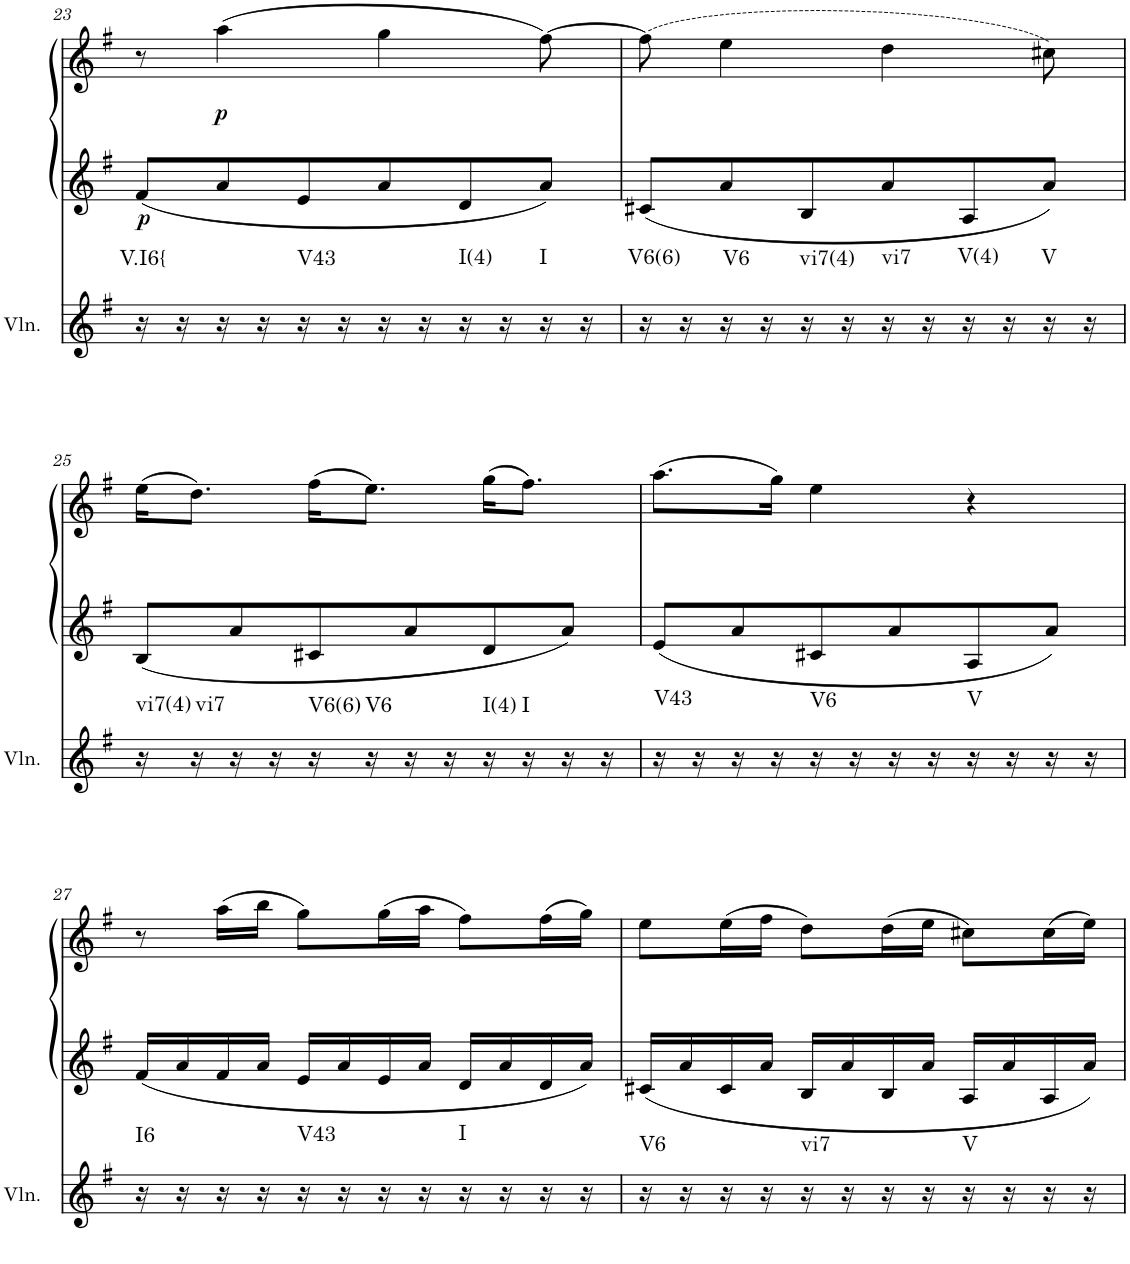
**kern	**harte	**kern	**kern	**dynam
*part2	*part2	*part1	*part1	*part1
*staff3	*	*staff2	*staff1	*staff1/2
*I"Violin	*	*I"Klavier linke Hand	*	*
*I'Vln.	*	*	*	*
!!LO:PB:g=z
*clefG2	*	*clefF4	*clefG2	*
*k[f#]	*	*k[f#]	*k[f#]	*
*M3/4	*	*M3/4	*M3/4	*
=23	=23	=23	=23	=23
!	!LO:H:kt=V.I6{	!	!	!LO:DY:b=2
16r	N	8f#/L	8r	p
16r	.	.	.	.
!	!	!	!	!LO:DY:b
16r	.	8a/	(4aa\	p
16r	.	.	.	.
!	!LO:H:kt=V43	!	!	!
16r	N	8e/	.	.
16r	.	.	.	.
16r	.	8a/	4gg\	.
16r	.	.	.	.
!	!LO:H:kt=I(4)	!	!	!
16r	N	8d/	.	.
16r	.	.	.	.
!	!LO:H:kt=I	!	!	!
16r	N	8a/J	[8ff#\)	.
16r	.	.	.	.
=24	=24	=24	=24	=24
!	!LO:H:kt=V6(6)	!	!	!
16r	N	8c#X/L	(8ff#\]	.
16r	.	.	.	.
!	!LO:H:kt=V6	!	!	!
16r	N	8a/	4ee\	.
16r	.	.	.	.
!	!LO:H:kt=vi7(4)	!	!	!
16r	N	8B/	.	.
16r	.	.	.	.
!	!LO:H:kt=vi7	!	!	!
16r	N	8a/	4dd\	.
16r	.	.	.	.
!	!LO:H:kt=V(4)	!	!	!
16r	N	8A/	.	.
16r	.	.	.	.
!	!LO:H:kt=V	!	!	!
16r	N	8a/J	8cc#X\)	.
16r	.	.	.	.
!!LO:LB:g=z
=25	=25	=25	=25	=25
!	!LO:H:kt=vi7(4)	!	!	!
16r	N	8B/L	(16ee\KL	.
!	!LO:H:kt=vi7	!	!	!
16r	N	.	8.dd\J)	.
16r	.	8a/	.	.
16r	.	.	.	.
!	!LO:H:kt=V6(6)	!	!	!
16r	N	8c#X/	(16ff#\KL	.
!	!LO:H:kt=V6	!	!	!
16r	N	.	8.ee\J)	.
16r	.	8a/	.	.
16r	.	.	.	.
!	!LO:H:kt=I(4)	!	!	!
16r	N	8d/	(16gg\KL	.
!	!LO:H:kt=I	!	!	!
16r	N	.	8.ff#\J)	.
16r	.	8a/J	.	.
16r	.	.	.	.
=26	=26	=26	=26	=26
!	!LO:H:kt=V43	!	!	!
16r	N	8e/L	(8.aa\L	.
16r	.	.	.	.
16r	.	8a/	.	.
16r	.	.	16gg\Jk)	.
!	!LO:H:kt=V6	!	!	!
16r	N	8c#X/	4ee\	.
16r	.	.	.	.
16r	.	8a/	.	.
16r	.	.	.	.
!	!LO:H:kt=V	!	!	!
16r	N	8A/	4r	.
16r	.	.	.	.
16r	.	8a/J	.	.
16r	.	.	.	.
!!LO:LB:g=z
=27	=27	=27	=27	=27
!	!LO:H:kt=I6	!	!	!
16r	N	16f#/LL	8r	.
16r	.	16a/	.	.
16r	.	16f#/	(16aa\LL	.
16r	.	16a/JJ	16bb\JJ	.
!	!LO:H:kt=V43	!	!	!
16r	N	16e/LL	8gg\L)	.
16r	.	16a/	.	.
16r	.	16e/	(16gg\L	.
16r	.	16a/JJ	16aa\JJ	.
!	!LO:H:kt=I	!	!	!
16r	N	16d/LL	8ff#\L)	.
16r	.	16a/	.	.
16r	.	16d/	(16ff#\L	.
16r	.	16a/JJ	16gg\JJ)	.
=28	=28	=28	=28	=28
!	!LO:H:kt=V6	!	!	!
16r	N	16c#X/LL	8ee\L	.
16r	.	16a/	.	.
16r	.	16c#/	(16ee\L	.
16r	.	16a/JJ	16ff#\JJ	.
!	!LO:H:kt=vi7	!	!	!
16r	N	16B/LL	8dd\L)	.
16r	.	16a/	.	.
16r	.	16B/	(16dd\L	.
16r	.	16a/JJ	16ee\JJ	.
!	!LO:H:kt=V	!	!	!
16r	N	16A/LL	8cc#X\L)	.
16r	.	16a/	.	.
16r	.	16A/	(16cc#\L	.
16r	.	16a/JJ	16ee\JJ)	.
=	=	=	=	=
*-	*-	*-	*-	*-
